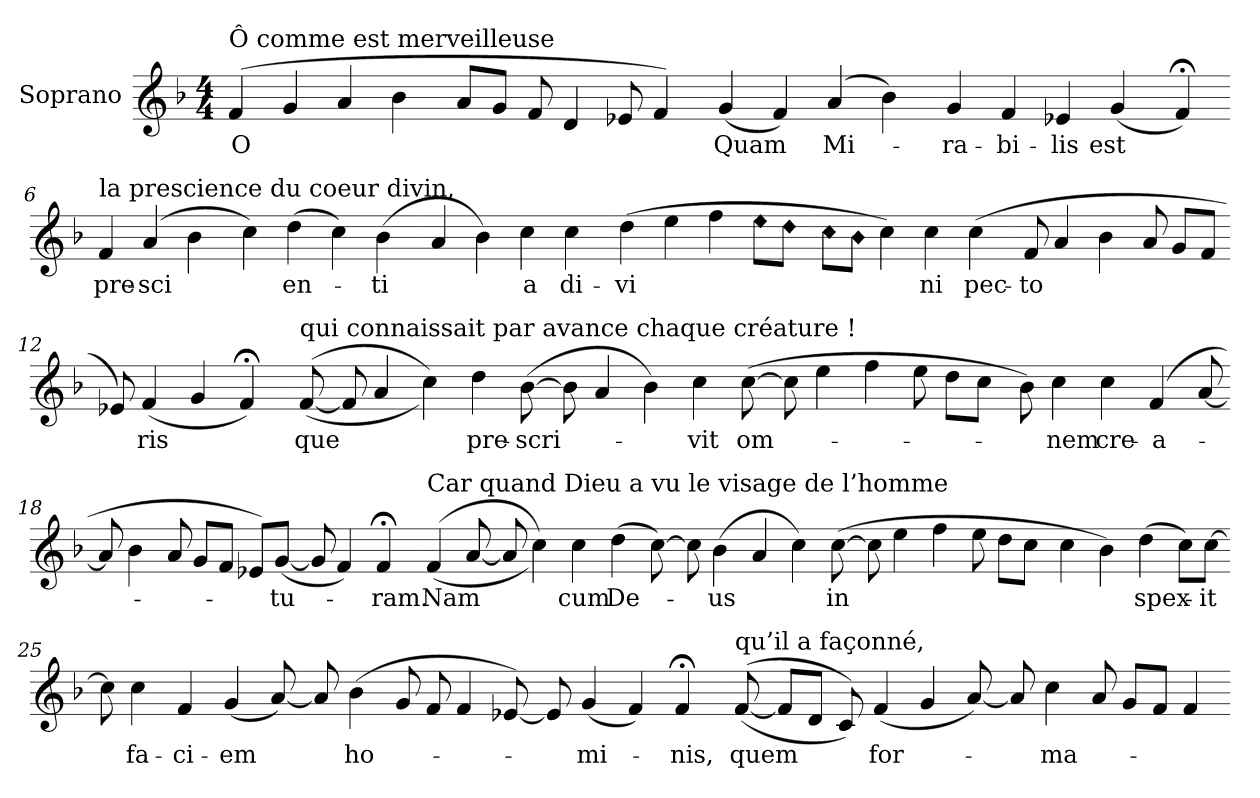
**kern	**text
*part1	*part1
*staff1	*staff1
*I"Soprano	*
*I'S.	*
*clefG2	*
*k[b-]	*
*M4/4	*
=1	=1
!LO:TX:a:t=Ô comme est merveilleuse	!
!	!LO:LY:b
(4f/	O
4g	.
4a	.
4b-	.
=2-	=2-
8aL	.
8gJ	.
8f	.
4d	.
8e-X	.
4fZ/)	.
=3-	=3-
!	!LO:LY:b
(4g/	Quam
4fZ)	.
!	!LO:LY:b
(4a/	Mi-
4b-)	.
=4-	=4-
!	!LO:LY:b
4g	-ra-
!	!LO:LY:b
4f	-bi-
!	!LO:LY:b
4e-XZ	-lis
!	!LO:LY:b
(4g/	est
=5-	=5-
4f;<)	.
!!LO:LB:g=z
=6-	=6-
!LO:TX:a:t=la prescience du coeur divin,	!
!	!LO:LY:b
4f/	pre-
!	!LO:LY:b
(4a	-sci
!	!LO:LY:b
4b-	-
=7-	=7-
!	!LO:LY:b
4cc)	-
!	!LO:LY:b
(4dd	en-
4cc)	.
!	!LO:LY:b
(4b-	-ti
=8-	=8-
!	!LO:LY:b
4a	-
!	!LO:LY:b
4b-)	-
!	!LO:LY:b
4ccZ	a
!	!LO:LY:b
4cc\	di-
=9-	=9-
!	!LO:LY:b
(<4dd	-vi
!	!LO:LY:b
4ee	-
!	!LO:LY:b
4ff	-
!LO:N:head=diamond	!LO:LY:b
8eeL	-
!LO:N:head=diamond	!LO:LY:b
8ddJ	-
=10-	=10-
!LO:N:head=diamond	!LO:LY:b
8ccL	-
!LO:N:head=diamond	!LO:LY:b
8b-J	-
!	!LO:LY:b
4cc)	-
!	!LO:LY:b
4ccZ	ni
!	!LO:LY:b
(4cc	pec-
=11-	=11-
!	!LO:LY:b
8f	-to-
4a	.
!	!LO:LY:b
4b-	--
!	!LO:LY:b
8a	-
!	!LO:LY:b
8gL	-
!	!LO:LY:b
8fJ	-
=12-	=12-
!	!LO:LY:b
8e-X)	-
!	!LO:LY:b
(>4f	ris
4g	.
4f;<)	.
!!LO:LB:g=z
=13-	=13-
!LO:TX:a:t=qui connaissait par avance chaque créature !	!
!	!LO:LY:b
(([8f/	que
=14-	=14-
8f/]	.
4a	.
4ccZ))	.
!	!LO:LY:b
4dd\	pre-
!	!LO:LY:b
(<[8b-	-scri-
=15-	=15-
8b-]	.
4a	.
4b-)	.
!	!LO:LY:b
4ccZ	-vit
!	!LO:LY:b
(<[8cc\	om-
=16-	=16-
8cc\]	.
4ee	.
4ff	.
8ee	.
8ddL	.
8ccJ	.
=17-	=17-
8b-)	.
!	!LO:LY:b
4ccZ	-nem
!	!LO:LY:b
4cc\	cre-
!	!LO:LY:b
(<4f	-a-
[8a	.
=18-	=18-
8a]	.
4b-	.
8a	.
8gL	.
8fJ	.
8e-XL)	.
!	!LO:LY:b
([8gJ	-tu-
!!LO:LB:g=z
=19-	=19-
8g]	.
4f)	.
!	!LO:LY:b
4f;<	-ram.
!!LO:LB:g=z
=20-	=20-
!LO:TX:a:t=Car quand Dieu a vu le visage de l’homme	!
!	!LO:LY:b
((4f/	Nam
[8a	.
=21-	=21-
8a]	.
4ccZ))	.
!	!LO:LY:b
4ccZ	cum
!	!LO:LY:b
(4dd\	De-
[8cc)	.
=22-	=22-
8cc]	.
!	!LO:LY:b
(4b-	-us
4a	.
4ccZ)	.
!	!LO:LY:b
([8cc\	in
=23-	=23-
8cc\]	.
4ee	.
4ff	.
8ee	.
8ddL	.
8ccJ	.
=24-	=24-
4cc	.
4b-Z)	.
!	!LO:LY:b
(4dd	spex-
8ccL)	.
!	!LO:LY:b
[8ccZJ	-it
=25-	=25-
8cc]	.
!	!LO:LY:b
4cc\	fa-
!	!LO:LY:b
4f	-ci-
!	!LO:LY:b
(4g	-em
[8aZ)	.
!!LO:LB:g=z
=26-	=26-
8a]	.
!	!LO:LY:b
(4b-\	ho-
8g	.
8f	.
4f	.
[8e-X)	.
=27-	=27-
8e-!]	.
!	!LO:LY:b
(4g	-mi-
4f)	.
!	!LO:LY:b
4f;<	-nis,
!!LO:LB:g=z
=28-	=28-
!LO:TX:a:t=qu’il a façonné,	!
!	!LO:LY:b
(>(>[8f/	quem
=29-	=29-
8f/L]	.
8dJ	.
8cZ))	.
!	!LO:LY:b
(4f/	for-
4g	.
[8a)	.
=30-	=30-
8a]	.
!	!LO:LY:b
4cc	-ma-
8a	.
8gL	.
8fJ	.
4f	.
=-	=-
*-	*-
